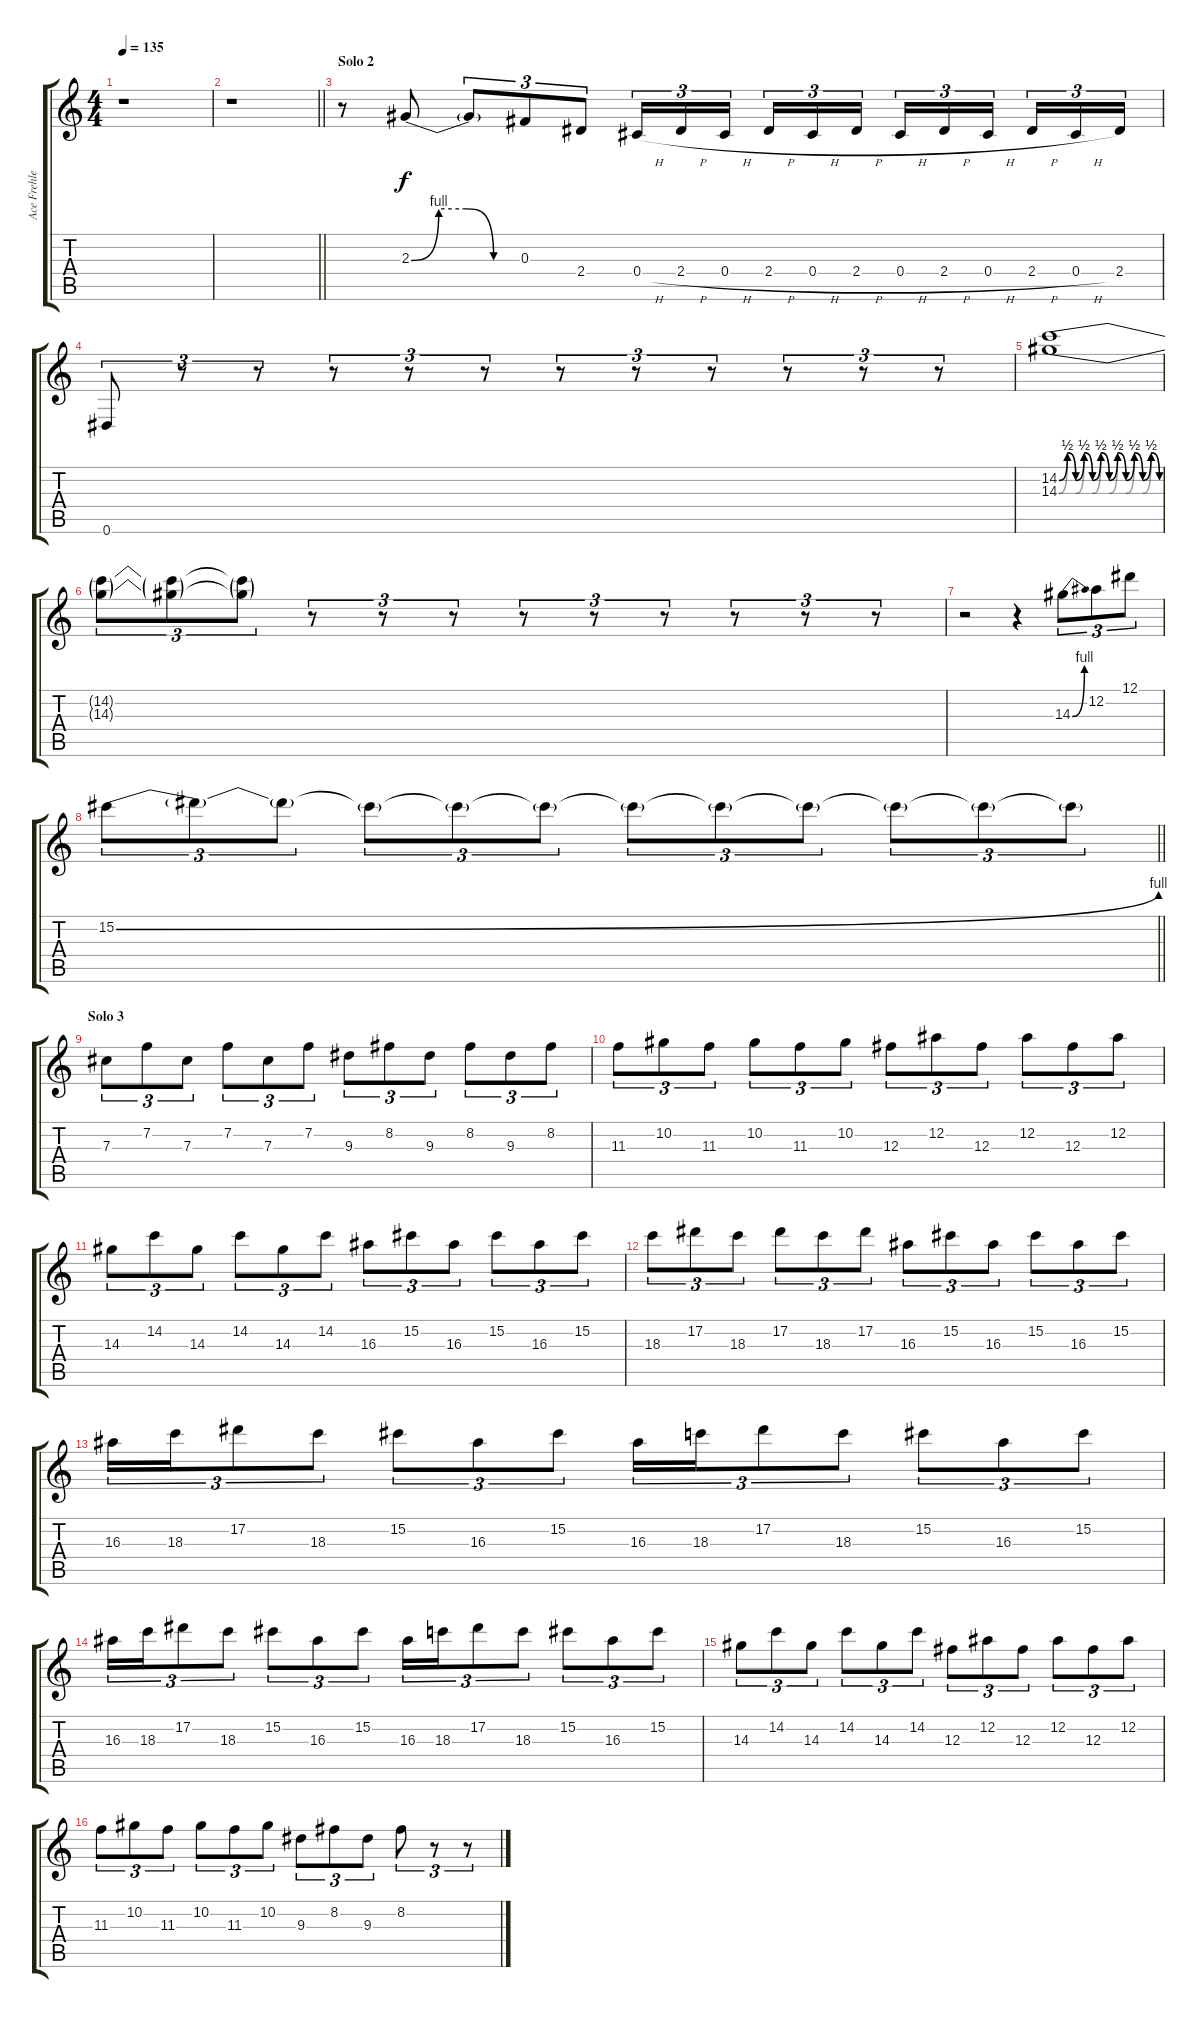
\track ("Ace Frehley" "Ace Frehle") {instrument distortionguitar}
\staff {score tabs}
\tuning (Eb4 Bb3 Gb3 Db3 Ab2 Eb2) {hide}
\ts (4 4)
\tempo 135
\clef g2
\ks c
r.1{dy f} |
\barLineRight lightlight
r.1 |
\section ("" "Solo 2")
r.8 2.3{be (custom 0 0 15 4 30 4 45 0 60 0)}.8 2.3{t}.8{tu (3 2)} 0.3.8{tu (3 2)} 2.4.8{tu (3 2)} 0.4{h}.16{tu (3 2)} 2.4{h}.16{tu (3 2)} 0.4{h}.16{tu (3 2) beam splitsecondary} 2.4{h}.16{tu (3 2)} 0.4{h}.16{tu (3 2)} 2.4{h}.16{tu (3 2)} 0.4{h}.16{tu (3 2)} 2.4{h}.16{tu (3 2)} 0.4{h}.16{tu (3 2) beam splitsecondary} 2.4{h}.16{tu (3 2)} 0.4{h}.16{tu (3 2)} 2.4.16{tu (3 2)} |
0.6.8{tu (3 2)} r.8{tu (3 2)} r.8{tu (3 2)} r.8{tu (3 2)} r.8{tu (3 2)} r.8{tu (3 2)} r.8{tu (3 2)} r.8{tu (3 2)} r.8{tu (3 2)} r.8{tu (3 2)} r.8{tu (3 2)} r.8{tu (3 2)} |
(14.2{be (custom 0 0 5 2 10 0 15 2 20 0 25 2 30 0 35 2 40 0 45 2 50 0 55 2 60 0)} 14.3{be (custom 0 0 5 2 10 0 15 2 20 0 25 2 30 0 35 2 40 0 45 2 50 0 55 2 60 0)}).1 |
(14.2{t} 14.3{t}).8{tu (3 2)} (14.2{t} 14.3{t}).8{tu (3 2)} (14.2{t} 14.3{t}).8{tu (3 2)} r.8{tu (3 2)} r.8{tu (3 2)} r.8{tu (3 2)} r.8{tu (3 2)} r.8{tu (3 2)} r.8{tu (3 2)} r.8{tu (3 2)} r.8{tu (3 2)} r.8{tu (3 2)} |
r.2 r.4 14.3{be (bend 0 0 60 4)}.8{tu (3 2)} 12.2.8{tu (3 2)} 12.1.8{tu (3 2)} |
\barLineRight lightlight
15.2{be (bend 0 0 60 4)}.8{tu (3 2)} 15.2{t}.8{tu (3 2)} 15.2{t}.8{tu (3 2)} 15.2{t}.8{tu (3 2)} 15.2{t}.8{tu (3 2)} 15.2{t}.8{tu (3 2)} 15.2{t}.8{tu (3 2)} 15.2{t}.8{tu (3 2)} 15.2{t}.8{tu (3 2)} 15.2{t}.8{tu (3 2)} 15.2{t}.8{tu (3 2)} 15.2{t}.8{tu (3 2)} |
\section ("" "Solo 3")
7.3.8{tu (3 2)} 7.2.8{tu (3 2)} 7.3.8{tu (3 2)} 7.2.8{tu (3 2)} 7.3.8{tu (3 2)} 7.2.8{tu (3 2)} 9.3.8{tu (3 2)} 8.2.8{tu (3 2)} 9.3.8{tu (3 2)} 8.2.8{tu (3 2)} 9.3.8{tu (3 2)} 8.2.8{tu (3 2)} |
11.3.8{tu (3 2)} 10.2.8{tu (3 2)} 11.3.8{tu (3 2)} 10.2.8{tu (3 2)} 11.3.8{tu (3 2)} 10.2.8{tu (3 2)} 12.3.8{tu (3 2)} 12.2.8{tu (3 2)} 12.3.8{tu (3 2)} 12.2.8{tu (3 2)} 12.3.8{tu (3 2)} 12.2.8{tu (3 2)} |
14.3.8{tu (3 2)} 14.2.8{tu (3 2)} 14.3.8{tu (3 2)} 14.2.8{tu (3 2)} 14.3.8{tu (3 2)} 14.2.8{tu (3 2)} 16.3.8{tu (3 2)} 15.2.8{tu (3 2)} 16.3.8{tu (3 2)} 15.2.8{tu (3 2)} 16.3.8{tu (3 2)} 15.2.8{tu (3 2)} |
18.3.8{tu (3 2)} 17.2.8{tu (3 2)} 18.3.8{tu (3 2)} 17.2.8{tu (3 2)} 18.3.8{tu (3 2)} 17.2.8{tu (3 2)} 16.3.8{tu (3 2)} 15.2.8{tu (3 2)} 16.3.8{tu (3 2)} 15.2.8{tu (3 2)} 16.3.8{tu (3 2)} 15.2.8{tu (3 2)} |
16.3.16{tu (3 2)} 18.3.16{tu (3 2)} 17.2.8{tu (3 2)} 18.3.8{tu (3 2)} 15.2.8{tu (3 2)} 16.3.8{tu (3 2)} 15.2.8{tu (3 2)} 16.3.16{tu (3 2)} 18.3.16{tu (3 2)} 17.2.8{tu (3 2)} 18.3.8{tu (3 2)} 15.2.8{tu (3 2)} 16.3.8{tu (3 2)} 15.2.8{tu (3 2)} |
16.3.16{tu (3 2)} 18.3.16{tu (3 2)} 17.2.8{tu (3 2)} 18.3.8{tu (3 2)} 15.2.8{tu (3 2)} 16.3.8{tu (3 2)} 15.2.8{tu (3 2)} 16.3.16{tu (3 2)} 18.3.16{tu (3 2)} 17.2.8{tu (3 2)} 18.3.8{tu (3 2)} 15.2.8{tu (3 2)} 16.3.8{tu (3 2)} 15.2.8{tu (3 2)} |
14.3.8{tu (3 2)} 14.2.8{tu (3 2)} 14.3.8{tu (3 2)} 14.2.8{tu (3 2)} 14.3.8{tu (3 2)} 14.2.8{tu (3 2)} 12.3.8{tu (3 2)} 12.2.8{tu (3 2)} 12.3.8{tu (3 2)} 12.2.8{tu (3 2)} 12.3.8{tu (3 2)} 12.2.8{tu (3 2)} |
11.3.8{tu (3 2)} 10.2.8{tu (3 2)} 11.3.8{tu (3 2)} 10.2.8{tu (3 2)} 11.3.8{tu (3 2)} 10.2.8{tu (3 2)} 9.3.8{tu (3 2)} 8.2.8{tu (3 2)} 9.3.8{tu (3 2)} 8.2.8{tu (3 2)} r.8{tu (3 2)} r.8{tu (3 2)}
